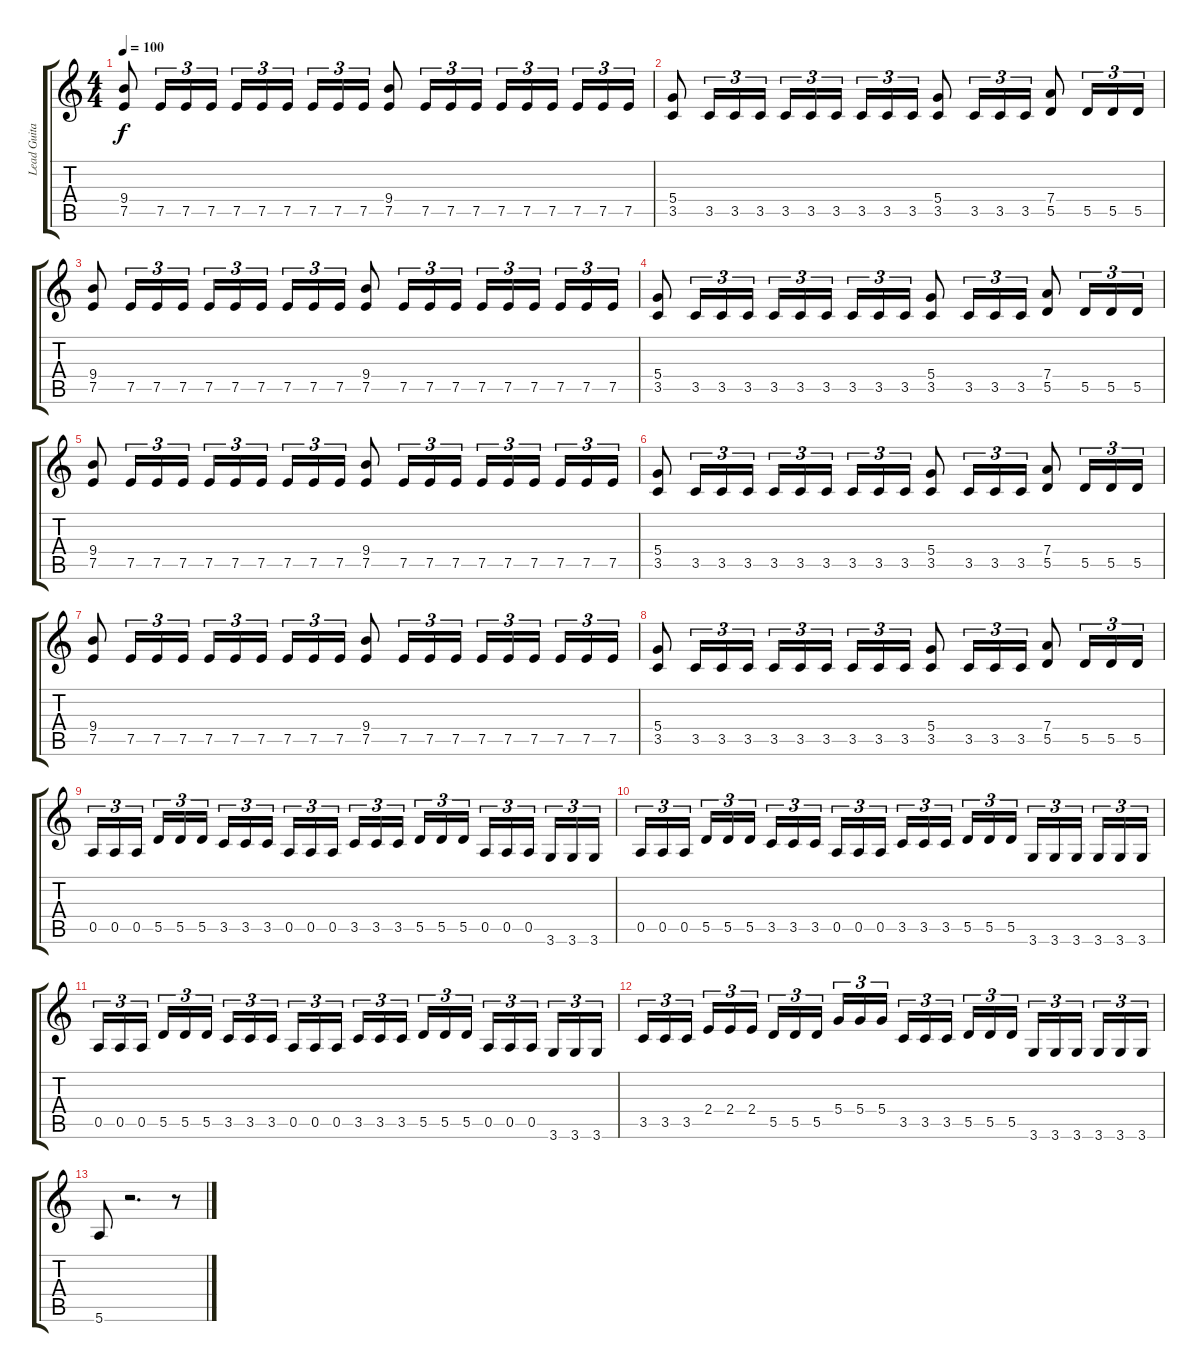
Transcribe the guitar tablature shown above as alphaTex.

\track ("Lead Guitar" "Lead Guita") {instrument distortionguitar}
\staff {score tabs}
\tuning (E4 B3 G3 D3 A2 E2) {hide}
\ts (4 4)
\tempo 100
\clef g2
\ks c
(9.4 7.5).8{dy f} 7.5.16{tu (3 2)} 7.5.16{tu (3 2)} 7.5.16{tu (3 2)} 7.5.16{tu (3 2)} 7.5.16{tu (3 2)} 7.5.16{tu (3 2)} 7.5.16{tu (3 2)} 7.5.16{tu (3 2)} 7.5.16{tu (3 2)} (9.4 7.5).8 7.5.16{tu (3 2)} 7.5.16{tu (3 2)} 7.5.16{tu (3 2)} 7.5.16{tu (3 2)} 7.5.16{tu (3 2)} 7.5.16{tu (3 2)} 7.5.16{tu (3 2)} 7.5.16{tu (3 2)} 7.5.16{tu (3 2)} |
(5.4 3.5).8 3.5.16{tu (3 2)} 3.5.16{tu (3 2)} 3.5.16{tu (3 2)} 3.5.16{tu (3 2)} 3.5.16{tu (3 2)} 3.5.16{tu (3 2)} 3.5.16{tu (3 2)} 3.5.16{tu (3 2)} 3.5.16{tu (3 2)} (5.4 3.5).8 3.5.16{tu (3 2)} 3.5.16{tu (3 2)} 3.5.16{tu (3 2)} (7.4 5.5).8 5.5.16{tu (3 2)} 5.5.16{tu (3 2)} 5.5.16{tu (3 2)} |
(9.4 7.5).8 7.5.16{tu (3 2)} 7.5.16{tu (3 2)} 7.5.16{tu (3 2)} 7.5.16{tu (3 2)} 7.5.16{tu (3 2)} 7.5.16{tu (3 2)} 7.5.16{tu (3 2)} 7.5.16{tu (3 2)} 7.5.16{tu (3 2)} (9.4 7.5).8 7.5.16{tu (3 2)} 7.5.16{tu (3 2)} 7.5.16{tu (3 2)} 7.5.16{tu (3 2)} 7.5.16{tu (3 2)} 7.5.16{tu (3 2)} 7.5.16{tu (3 2)} 7.5.16{tu (3 2)} 7.5.16{tu (3 2)} |
(5.4 3.5).8 3.5.16{tu (3 2)} 3.5.16{tu (3 2)} 3.5.16{tu (3 2)} 3.5.16{tu (3 2)} 3.5.16{tu (3 2)} 3.5.16{tu (3 2)} 3.5.16{tu (3 2)} 3.5.16{tu (3 2)} 3.5.16{tu (3 2)} (5.4 3.5).8 3.5.16{tu (3 2)} 3.5.16{tu (3 2)} 3.5.16{tu (3 2)} (7.4 5.5).8 5.5.16{tu (3 2)} 5.5.16{tu (3 2)} 5.5.16{tu (3 2)} |
(9.4 7.5).8 7.5.16{tu (3 2)} 7.5.16{tu (3 2)} 7.5.16{tu (3 2)} 7.5.16{tu (3 2)} 7.5.16{tu (3 2)} 7.5.16{tu (3 2)} 7.5.16{tu (3 2)} 7.5.16{tu (3 2)} 7.5.16{tu (3 2)} (9.4 7.5).8 7.5.16{tu (3 2)} 7.5.16{tu (3 2)} 7.5.16{tu (3 2)} 7.5.16{tu (3 2)} 7.5.16{tu (3 2)} 7.5.16{tu (3 2)} 7.5.16{tu (3 2)} 7.5.16{tu (3 2)} 7.5.16{tu (3 2)} |
(5.4 3.5).8 3.5.16{tu (3 2)} 3.5.16{tu (3 2)} 3.5.16{tu (3 2)} 3.5.16{tu (3 2)} 3.5.16{tu (3 2)} 3.5.16{tu (3 2)} 3.5.16{tu (3 2)} 3.5.16{tu (3 2)} 3.5.16{tu (3 2)} (5.4 3.5).8 3.5.16{tu (3 2)} 3.5.16{tu (3 2)} 3.5.16{tu (3 2)} (7.4 5.5).8 5.5.16{tu (3 2)} 5.5.16{tu (3 2)} 5.5.16{tu (3 2)} |
(9.4 7.5).8 7.5.16{tu (3 2)} 7.5.16{tu (3 2)} 7.5.16{tu (3 2)} 7.5.16{tu (3 2)} 7.5.16{tu (3 2)} 7.5.16{tu (3 2)} 7.5.16{tu (3 2)} 7.5.16{tu (3 2)} 7.5.16{tu (3 2)} (9.4 7.5).8 7.5.16{tu (3 2)} 7.5.16{tu (3 2)} 7.5.16{tu (3 2)} 7.5.16{tu (3 2)} 7.5.16{tu (3 2)} 7.5.16{tu (3 2)} 7.5.16{tu (3 2)} 7.5.16{tu (3 2)} 7.5.16{tu (3 2)} |
(5.4 3.5).8 3.5.16{tu (3 2)} 3.5.16{tu (3 2)} 3.5.16{tu (3 2)} 3.5.16{tu (3 2)} 3.5.16{tu (3 2)} 3.5.16{tu (3 2)} 3.5.16{tu (3 2)} 3.5.16{tu (3 2)} 3.5.16{tu (3 2)} (5.4 3.5).8 3.5.16{tu (3 2)} 3.5.16{tu (3 2)} 3.5.16{tu (3 2)} (7.4 5.5).8 5.5.16{tu (3 2)} 5.5.16{tu (3 2)} 5.5.16{tu (3 2)} |
0.5.16{tu (3 2)} 0.5.16{tu (3 2)} 0.5.16{tu (3 2)} 5.5.16{tu (3 2)} 5.5.16{tu (3 2)} 5.5.16{tu (3 2)} 3.5.16{tu (3 2)} 3.5.16{tu (3 2)} 3.5.16{tu (3 2)} 0.5.16{tu (3 2)} 0.5.16{tu (3 2)} 0.5.16{tu (3 2)} 3.5.16{tu (3 2)} 3.5.16{tu (3 2)} 3.5.16{tu (3 2)} 5.5.16{tu (3 2)} 5.5.16{tu (3 2)} 5.5.16{tu (3 2)} 0.5.16{tu (3 2)} 0.5.16{tu (3 2)} 0.5.16{tu (3 2)} 3.6.16{tu (3 2)} 3.6.16{tu (3 2)} 3.6.16{tu (3 2)} |
0.5.16{tu (3 2)} 0.5.16{tu (3 2)} 0.5.16{tu (3 2)} 5.5.16{tu (3 2)} 5.5.16{tu (3 2)} 5.5.16{tu (3 2)} 3.5.16{tu (3 2)} 3.5.16{tu (3 2)} 3.5.16{tu (3 2)} 0.5.16{tu (3 2)} 0.5.16{tu (3 2)} 0.5.16{tu (3 2)} 3.5.16{tu (3 2)} 3.5.16{tu (3 2)} 3.5.16{tu (3 2)} 5.5.16{tu (3 2)} 5.5.16{tu (3 2)} 5.5.16{tu (3 2)} 3.6.16{tu (3 2)} 3.6.16{tu (3 2)} 3.6.16{tu (3 2)} 3.6.16{tu (3 2)} 3.6.16{tu (3 2)} 3.6.16{tu (3 2)} |
0.5.16{tu (3 2)} 0.5.16{tu (3 2)} 0.5.16{tu (3 2)} 5.5.16{tu (3 2)} 5.5.16{tu (3 2)} 5.5.16{tu (3 2)} 3.5.16{tu (3 2)} 3.5.16{tu (3 2)} 3.5.16{tu (3 2)} 0.5.16{tu (3 2)} 0.5.16{tu (3 2)} 0.5.16{tu (3 2)} 3.5.16{tu (3 2)} 3.5.16{tu (3 2)} 3.5.16{tu (3 2)} 5.5.16{tu (3 2)} 5.5.16{tu (3 2)} 5.5.16{tu (3 2)} 0.5.16{tu (3 2)} 0.5.16{tu (3 2)} 0.5.16{tu (3 2)} 3.6.16{tu (3 2)} 3.6.16{tu (3 2)} 3.6.16{tu (3 2)} |
3.5.16{tu (3 2)} 3.5.16{tu (3 2)} 3.5.16{tu (3 2)} 2.4.16{tu (3 2)} 2.4.16{tu (3 2)} 2.4.16{tu (3 2)} 5.5.16{tu (3 2)} 5.5.16{tu (3 2)} 5.5.16{tu (3 2)} 5.4.16{tu (3 2)} 5.4.16{tu (3 2)} 5.4.16{tu (3 2)} 3.5.16{tu (3 2)} 3.5.16{tu (3 2)} 3.5.16{tu (3 2)} 5.5.16{tu (3 2)} 5.5.16{tu (3 2)} 5.5.16{tu (3 2)} 3.6.16{tu (3 2)} 3.6.16{tu (3 2)} 3.6.16{tu (3 2)} 3.6.16{tu (3 2)} 3.6.16{tu (3 2)} 3.6.16{tu (3 2)} |
5.6.8 r.2{d} r.8
